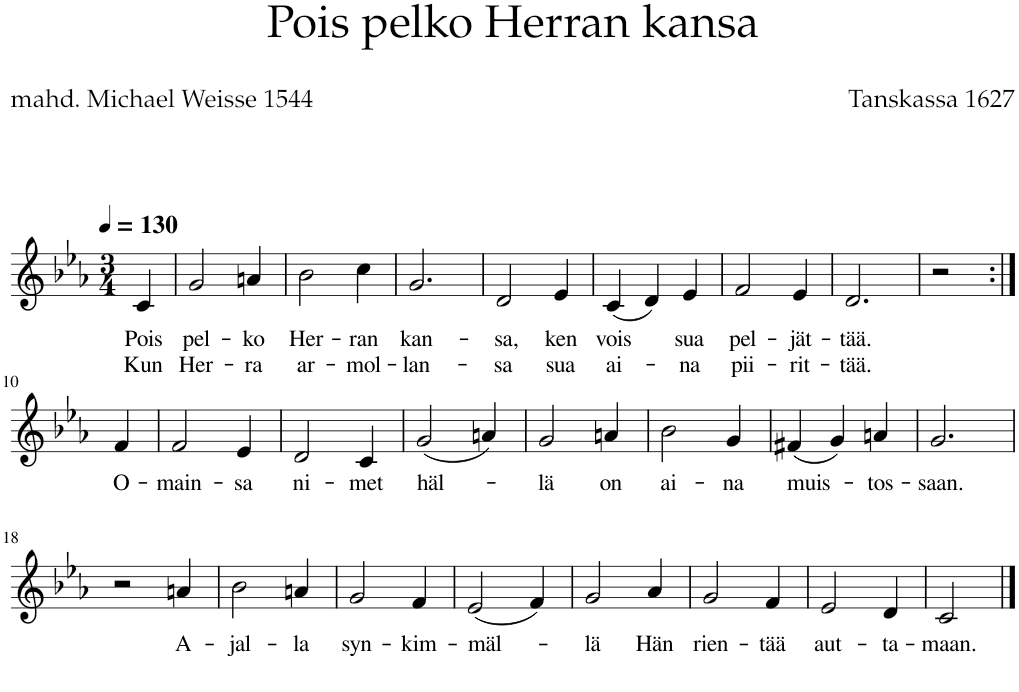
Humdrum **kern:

**kern	**text	**text
*part1	*part1	*part1
*staff1	*staff1	*staff1
*I"Staff	*	*
*clefG2	*	*
*k[b-e-a-]	*	*
*M3/4	*	*
*MM130	*	*
=1	=1	=1
!	!LO:LY:b	!LO:LY:b
4c/	Pois	Kun
=2	=2	=2
!	!LO:LY:b	!LO:LY:b
2g/	pel-	Her-
!	!LO:LY:b	!LO:LY:b
4an/	-ko	-ra
=3	=3	=3
!	!LO:LY:b	!LO:LY:b
2b-\	Her-	ar-
!	!LO:LY:b	!LO:LY:b
4cc\	-ran	-mol-
=4	=4	=4
!	!LO:LY:b	!LO:LY:b
2.g/	kan-	-lan-
=5	=5	=5
!	!LO:LY:b	!LO:LY:b
2d/	-sa,	-sa
!	!LO:LY:b	!LO:LY:b
4e-/	ken	sua
=6	=6	=6
!	!LO:LY:b	!LO:LY:b
(4c/	vois	ai-
4d/)	.	.
!	!LO:LY:b	!LO:LY:b
4e-/	sua	-na
=7	=7	=7
!	!LO:LY:b	!LO:LY:b
2f/	pel-	pii-
!	!LO:LY:b	!LO:LY:b
4e-/	-jät-	-rit-
=8	=8	=8
!	!LO:LY:b	!LO:LY:b
2.d/	-tää.	-tää.
=9	=9	=9
2r	.	.
!!LO:LB:g=z
=10:|!	=10:|!	=10:|!
!	!LO:LY:b	!
4f/	O-	.
=11	=11	=11
!	!LO:LY:b	!
2f/	-main-	.
!	!LO:LY:b	!
4e-/	-sa	.
=12	=12	=12
!	!LO:LY:b	!
2d/	ni-	.
!	!LO:LY:b	!
4c/	-met	.
=13	=13	=13
!	!LO:LY:b	!
(2g/	häl-	.
4an/)	.	.
=14	=14	=14
!	!LO:LY:b	!
2g/	-lä	.
!	!LO:LY:b	!
4an/	on	.
=15	=15	=15
!	!LO:LY:b	!
2b-\	ai-	.
!	!LO:LY:b	!
4g/	-na	.
=16	=16	=16
!	!LO:LY:b	!
(4f#X/	muis-	.
4g/)	.	.
!	!LO:LY:b	!
4an/	-tos-	.
=17	=17	=17
!	!LO:LY:b	!
2.g/	-saan.	.
!!LO:LB:g=z
=18	=18	=18
2r	.	.
!	!LO:LY:b	!
4an/	A-	.
=19	=19	=19
!	!LO:LY:b	!
2b-\	-jal-	.
!	!LO:LY:b	!
4an/	-la	.
=20	=20	=20
!	!LO:LY:b	!
2g/	syn-	.
!	!LO:LY:b	!
4f/	-kim-	.
=21	=21	=21
!	!LO:LY:b	!
(2e-/	-mäl-	.
4f/)	.	.
=22	=22	=22
!	!LO:LY:b	!
2g/	-lä	.
!	!LO:LY:b	!
4a-/	Hän	.
=23	=23	=23
!	!LO:LY:b	!
2g/	rien-	.
!	!LO:LY:b	!
4f/	-tää	.
=24	=24	=24
!	!LO:LY:b	!
2e-/	aut-	.
!	!LO:LY:b	!
4d/	-ta-	.
=25	=25	=25
!	!LO:LY:b	!
2c/	-maan.	.
==	==	==
*-	*-	*-
